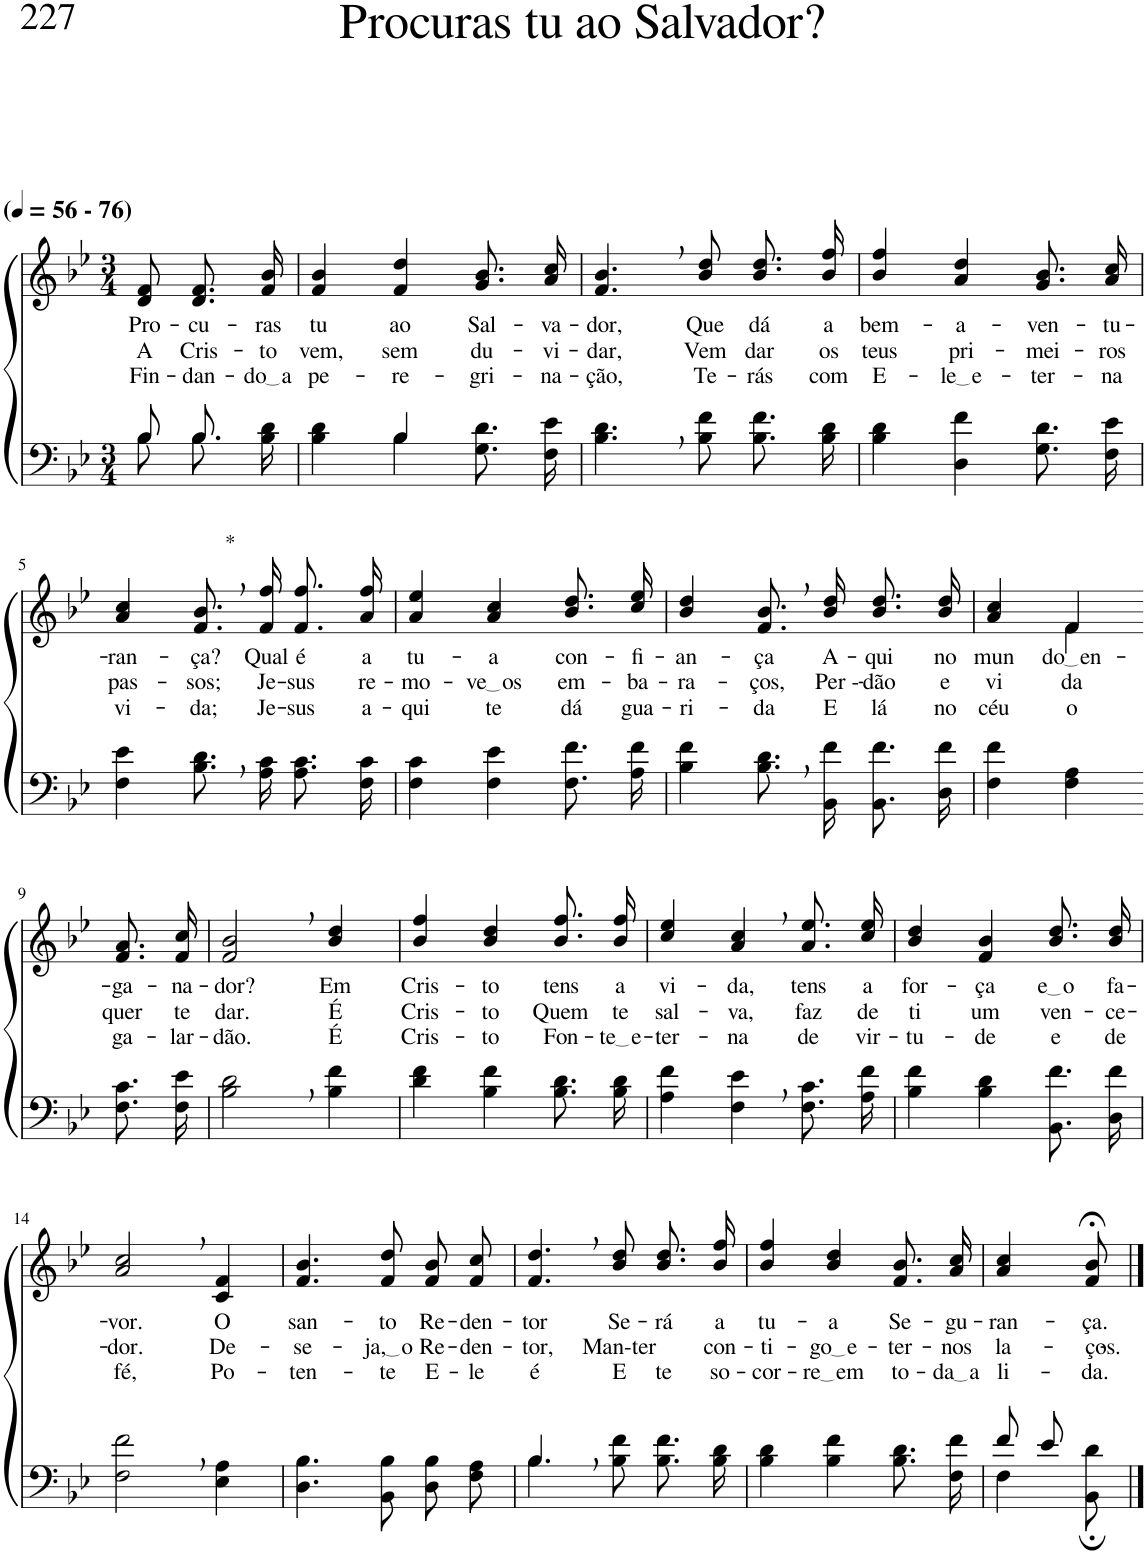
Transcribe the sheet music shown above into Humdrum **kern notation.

**kern	**kern	**text	**text	**text
*part2	*part1	*part1	*part1	*part1
*staff2	*staff1	*staff1	*staff1	*staff1
*I"Parte III e IV	*I"Parte I e II	*	*	*
*clefF4	*clefG2	*	*	*
*Trd2c3	*Trd2c3	*	*	*
*k[b-e-]	*k[b-e-]	*	*	*
*M3/4	*M3/4	*	*	*
*MM56	*MM56	*	*	*
=1	=1	=1	=1	=1
*^	*	*	*	*
!	!	!LO:TX:a:B:t=(	!	!	!
!	!	!LO:TX:a:B:t=- 76)	!	!	!
!	!	!	!LO:LY:b	!LO:LY:b	!LO:LY:b
8B-\	8B-/	8d/ 8f/	Pro-	A	Fin-
!	!	!	!LO:LY:b	!LO:LY:b	!LO:LY:b
8.B-\L	8.B-/	8.d/ 8.f/L	-cu-	Cris-	-dan-
!	!	!	!LO:LY:b	!LO:LY:b	!LO:LY:b
16B-\ 16d\Jk	16ryy	16f/ 16b-/Jk	-ras	-to	do a
=2	=2	=2	=2	=2	=2
!	!	!	!LO:LY:b	!LO:LY:b	!LO:LY:b
4B-\ 4d\	4ryy	4f/ 4b-/	tu	vem,	pe-
!	!	!	!LO:LY:b	!LO:LY:b	!LO:LY:b
4B-\	4B-/	4f/ 4dd/	ao	sem	-re-
!	!	!	!LO:LY:b	!LO:LY:b	!LO:LY:b
8.G\ 8.d\L	4ryy	8.g/ 8.b-/L	Sal-	du-	-gri-
!	!	!	!LO:LY:b	!LO:LY:b	!LO:LY:b
16F\ 16e-\Jk	.	16a/ 16cc/Jk	-va-	-vi-	-na-
*v	*v	*	*	*	*
=3	=3	=3	=3	=3
!	!	!LO:LY:b	!LO:LY:b	!LO:LY:b
4.B-\, 4.d\,	4.f/, 4.b-/,	-dor,	-dar,	-ção,
!	!	!LO:LY:b	!LO:LY:b	!LO:LY:b
8B-\ 8f\	8b-/ 8dd/	Que	Vem	Te-
!	!	!LO:LY:b	!LO:LY:b	!LO:LY:b
8.B-\ 8.f\L	8.b-\ 8.dd\L	dá	dar	-rás
!	!	!LO:LY:b	!LO:LY:b	!LO:LY:b
16B-\ 16d\Jk	16b-\ 16ff\Jk	a	os	com
=4	=4	=4	=4	=4
!	!	!LO:LY:b	!LO:LY:b	!LO:LY:b
4B-\ 4d\	4b-/ 4ff/	bem-	teus	E-
!	!	!LO:LY:b	!LO:LY:b	!LO:LY:b
4D\ 4f\	4a/ 4dd/	-a-	pri-	le e
!	!	!LO:LY:b	!LO:LY:b	!LO:LY:b
8.G\ 8.d\L	8.g/ 8.b-/L	-ven-	-mei-	-ter-
!	!	!LO:LY:b	!LO:LY:b	!LO:LY:b
16F\ 16e-\Jk	16a/ 16cc/Jk	-tu-	-ros	-na
!!LO:LB:g=z
=5	=5	=5	=5	=5
!	!	!LO:LY:b	!LO:LY:b	!LO:LY:b
4F\ 4e-\	4a/ 4cc/	-ran-	pas-	vi-
!	!LO:TX:a:t=*	!	!	!
!	!	!LO:LY:b	!LO:LY:b	!LO:LY:b
8.B-,\ 8.d,\L	8.f,\ 8.b-,\L	-ça?	-sos;	-da;
!	!	!LO:LY:b	!LO:LY:b	!LO:LY:b
16A\ 16c\Jk	16f\ 16ff\Jk	Qual	Je-	Je-
!	!	!LO:LY:b	!LO:LY:b	!LO:LY:b
8.A\ 8.c\L	8.f\ 8.ff\L	é	-sus	-sus
!	!	!LO:LY:b	!LO:LY:b	!LO:LY:b
16F\ 16c\Jk	16a\ 16ff\Jk	a	re-	a-
=6	=6	=6	=6	=6
!	!	!LO:LY:b	!LO:LY:b	!LO:LY:b
4F\ 4c\	4a/ 4ee-/	tu-	-mo-	-qui
!	!	!LO:LY:b	!LO:LY:b	!LO:LY:b
4F\ 4e-\	4a/ 4cc/	-a	ve os	te
!	!	!LO:LY:b	!LO:LY:b	!LO:LY:b
8.F\ 8.f\L	8.b-\ 8.dd\L	con-	em-	dá
!	!	!LO:LY:b	!LO:LY:b	!LO:LY:b
16A\ 16f\Jk	16cc\ 16ee-\Jk	-fi-	-ba-	gua-
=7	=7	=7	=7	=7
!	!	!LO:LY:b	!LO:LY:b	!LO:LY:b
4B-\ 4f\	4b-/ 4dd/	-an-	-ra-	-ri-
!	!	!LO:LY:b	!LO:LY:b	!LO:LY:b
8.B-,\ 8.d,\L	8.f,/ 8.b-,/L	-ça	-ços,	-da
!	!	!LO:LY:b	!LO:LY:b	!LO:LY:b
16BB-\ 16f\Jk	16b-/ 16dd/Jk	A-	Per --	E
!	!	!LO:LY:b	!LO:LY:b	!LO:LY:b
8.BB-\ 8.f\L	8.b-\ 8.dd\L	-qui	-dão	lá
!	!	!LO:LY:b	!LO:LY:b	!LO:LY:b
16D\ 16f\Jk	16b-\ 16dd\Jk	no	e	no
=8	=8	=8	=8	=8
!	!	!LO:LY:b	!LO:LY:b	!LO:LY:b
*	*^	*	*	*
4F\ 4f\	4a/ 4cc/	4ryy	mun-	vi-	céu
!	!	!	!LO:LY:b	!LO:LY:b	!LO:LY:b
4F\ 4A\	4f/	4f\	do en	-da	o
!!LO:LB:g=z
=9-	=9-	=9-	=9-	=9-	=9-
!	!	!	!LO:LY:b	!LO:LY:b	!LO:LY:b
*	*v	*v	*	*	*
8.F\ 8.c\L	8.f/ 8.a/L	-ga-	quer	ga-
!	!	!LO:LY:b	!LO:LY:b	!LO:LY:b
16F\ 16e-\Jk	16f/ 16cc/Jk	-na-	te	-lar-
=10	=10	=10	=10	=10
!	!	!LO:LY:b	!LO:LY:b	!LO:LY:b
2B-\, 2d\,	2f/, 2b-/,	-dor?	dar.	-dão.
!	!	!LO:LY:b	!LO:LY:b	!LO:LY:b
4B-\ 4f\	4b-/ 4dd/	Em	É	É
=11	=11	=11	=11	=11
!	!	!LO:LY:b	!LO:LY:b	!LO:LY:b
4d\ 4f\	4b-/ 4ff/	Cris-	Cris-	Cris-
!	!	!LO:LY:b	!LO:LY:b	!LO:LY:b
4B-\ 4f\	4b-/ 4dd/	-to	-to	-to
!	!	!LO:LY:b	!LO:LY:b	!LO:LY:b
8.B-\ 8.d\L	8.b-\ 8.ff\L	tens	Quem	Fon-
!	!	!LO:LY:b	!LO:LY:b	!LO:LY:b
16B-\ 16d\Jk	16b-\ 16ff\Jk	a	te	te e
=12	=12	=12	=12	=12
!	!	!LO:LY:b	!LO:LY:b	!LO:LY:b
4A\ 4f\	4cc/ 4ee-/	vi-	sal-	-ter-
!	!	!LO:LY:b	!LO:LY:b	!LO:LY:b
4F\, 4e-\,	4a/, 4cc/,	-da,	-va,	-na
!	!	!LO:LY:b	!LO:LY:b	!LO:LY:b
8.F\ 8.c\L	8.a\ 8.ee-\L	tens	faz	de
!	!	!LO:LY:b	!LO:LY:b	!LO:LY:b
16A\ 16f\Jk	16cc\ 16ee-\Jk	a	de	vir-
=13	=13	=13	=13	=13
!	!	!LO:LY:b	!LO:LY:b	!LO:LY:b
4B-\ 4f\	4b-/ 4dd/	for-	ti	-tu-
!	!	!LO:LY:b	!LO:LY:b	!LO:LY:b
4B-\ 4d\	4f/ 4b-/	-ça	um	-de
!	!	!LO:LY:b	!LO:LY:b	!LO:LY:b
8.BB-\ 8.f\L	8.b-\ 8.dd\L	e o	ven-	e
!	!	!LO:LY:b	!LO:LY:b	!LO:LY:b
16D\ 16f\Jk	16b-\ 16dd\Jk	fa-	-ce-	de
!!LO:LB:g=z
=14	=14	=14	=14	=14
!	!	!LO:LY:b	!LO:LY:b	!LO:LY:b
2F\, 2f\,	2a/, 2cc/,	-vor.	-dor.	fé,
!	!	!LO:LY:b	!LO:LY:b	!LO:LY:b
4E-\ 4A\	4c/ 4f/	O	De-	Po-
=15	=15	=15	=15	=15
!	!	!LO:LY:b	!LO:LY:b	!LO:LY:b
4.D\ 4.B-\	4.f/ 4.b-/	san-	-se-	-ten-
!	!	!LO:LY:b	!LO:LY:b	!LO:LY:b
8BB-\ 8B-\	8f/ 8dd/	-to	ja, o	-te
!	!	!LO:LY:b	!LO:LY:b	!LO:LY:b
8D\ 8B-\L	8f/ 8b-/L	Re-	Re-	E-
!	!	!LO:LY:b	!LO:LY:b	!LO:LY:b
8F\ 8A\J	8f/ 8cc/J	-den-	-den-	-le
=16	=16	=16	=16	=16
*^	*	*	*	*
!	!	!	!LO:LY:b	!LO:LY:b	!LO:LY:b
4.B-,\	4.B-/	4.f/, 4.dd/,	-tor	-tor,	é
!	!	!	!LO:LY:b	!LO:LY:b	!LO:LY:b
8B-\ 8f\	4.ryy	8b-/ 8dd/	Se-	Man-ter	E
!	!	!	!LO:LY:b	!	!LO:LY:b
8.B-\ 8.f\L	.	8.b-\ 8.dd\L	-rá	.	te
!	!	!	!LO:LY:b	!LO:LY:b	!LO:LY:b
16B-\ 16d\Jk	.	16b-\ 16ff\Jk	a	con-	so-
*v	*v	*	*	*	*
=17	=17	=17	=17	=17
!	!	!LO:LY:b	!LO:LY:b	!LO:LY:b
4B-\ 4d\	4b-/ 4ff/	tu-	-ti-	-cor-
!	!	!LO:LY:b	!LO:LY:b	!LO:LY:b
4B-\ 4f\	4b-/ 4dd/	-a	go e	re em
!	!	!LO:LY:b	!LO:LY:b	!LO:LY:b
8.B-\ 8.d\L	8.f/ 8.b-/L	Se-	-ter-	to-
!	!	!LO:LY:b	!LO:LY:b	!LO:LY:b
16F\ 16f\Jk	16a/ 16cc/Jk	-gu-	-nos	da a
=18	=18	=18	=18	=18
*^	*	*	*	*
!	!	!	!LO:LY:b	!LO:LY:b	!LO:LY:b
8f/L	4F\	4a/ 4cc/	-ran-	la-	li-
8e-/J	.	.	.	.	.
!	!	!	!LO:LY:b	!LO:LY:b	!LO:LY:b
8ryy	8BB-\; 8d\;	8f/;< 8b-/;<	-ça.	-ços.-	-da.
*v	*v	*	*	*	*
==	==	==	==	==
*-	*-	*-	*-	*-
